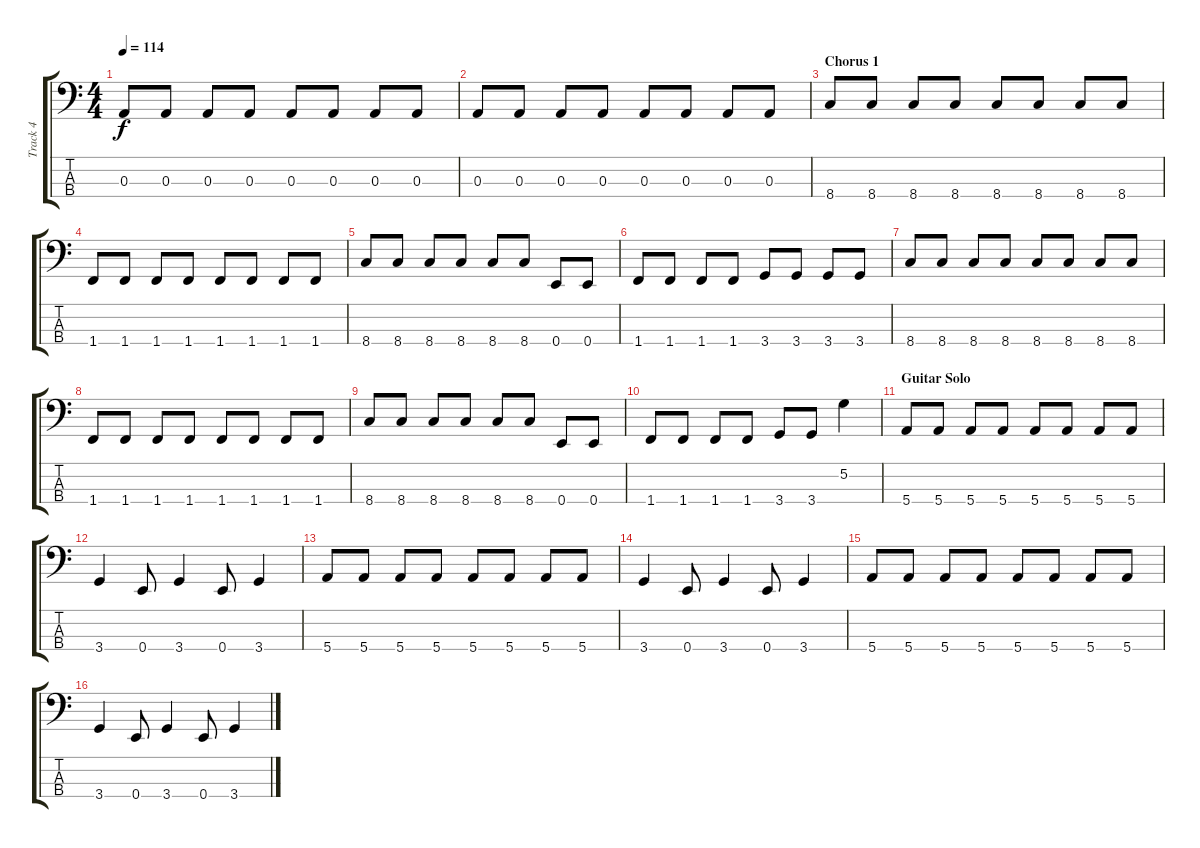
\track ("Track 4" "Track 4") {instrument electricbassfinger}
\staff {score tabs}
\tuning (G2 D2 A1 E1) {hide}
\ts (4 4)
\tempo 114
\clef f4
\ks c
0.3.8{dy f} 0.3.8 0.3.8 0.3.8 0.3.8 0.3.8 0.3.8 0.3.8 |
0.3.8 0.3.8 0.3.8 0.3.8 0.3.8 0.3.8 0.3.8 0.3.8 |
\section ("" "Chorus 1")
8.4.8 8.4.8 8.4.8 8.4.8 8.4.8 8.4.8 8.4.8 8.4.8 |
1.4.8 1.4.8 1.4.8 1.4.8 1.4.8 1.4.8 1.4.8 1.4.8 |
8.4.8 8.4.8 8.4.8 8.4.8 8.4.8 8.4.8 0.4.8 0.4.8 |
1.4.8 1.4.8 1.4.8 1.4.8 3.4.8 3.4.8 3.4.8 3.4.8 |
8.4.8 8.4.8 8.4.8 8.4.8 8.4.8 8.4.8 8.4.8 8.4.8 |
1.4.8 1.4.8 1.4.8 1.4.8 1.4.8 1.4.8 1.4.8 1.4.8 |
8.4.8 8.4.8 8.4.8 8.4.8 8.4.8 8.4.8 0.4.8 0.4.8 |
1.4.8 1.4.8 1.4.8 1.4.8 3.4.8 3.4.8 5.2.4 |
\section ("" "Guitar Solo")
5.4.8 5.4.8 5.4.8 5.4.8 5.4.8 5.4.8 5.4.8 5.4.8 |
3.4.4 0.4.8 3.4.4 0.4.8 3.4.4 |
5.4.8 5.4.8 5.4.8 5.4.8 5.4.8 5.4.8 5.4.8 5.4.8 |
3.4.4 0.4.8 3.4.4 0.4.8 3.4.4 |
5.4.8 5.4.8 5.4.8 5.4.8 5.4.8 5.4.8 5.4.8 5.4.8 |
3.4.4 0.4.8 3.4.4 0.4.8 3.4.4
